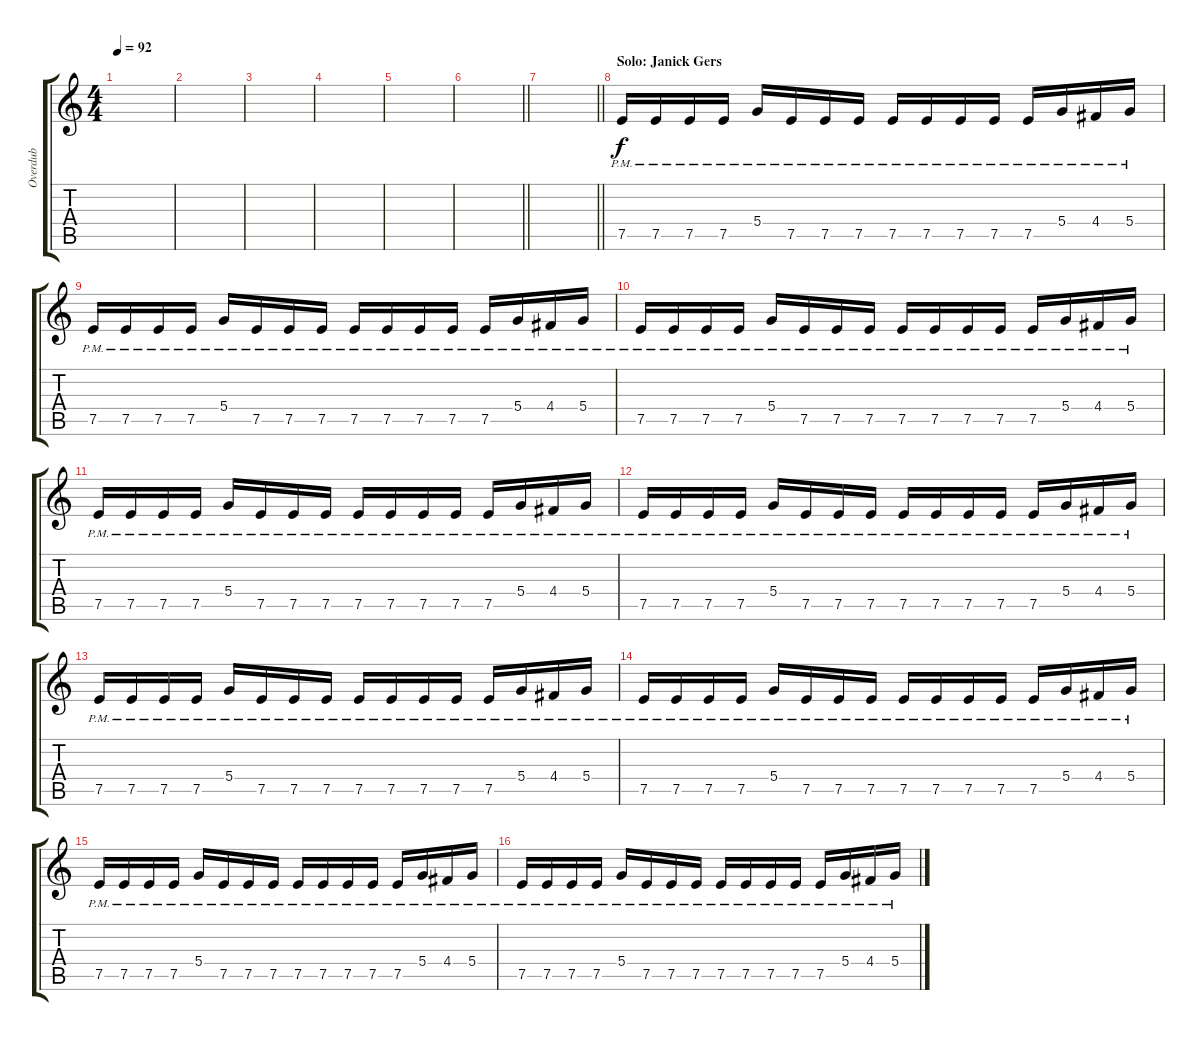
\track ("Overdub" "Overdub") {instrument overdrivenguitar}
\staff {score tabs}
\tuning (E4 B3 G3 D3 A2 E2) {hide}
\ts (4 4)
\tempo 92
\clef g2
\ks c
|
|
|
|
|
\barLineRight lightlight
|
\barLineRight lightlight
|
\section ("" "Solo: Janick Gers")
7.5{pm}.16{balance 8} 7.5{pm}.16 7.5{pm}.16 7.5{pm}.16 5.4{pm}.16 7.5{pm}.16 7.5{pm}.16 7.5{pm}.16 7.5{pm}.16 7.5{pm}.16 7.5{pm}.16 7.5{pm}.16 7.5{pm}.16 5.4{pm}.16 4.4{pm}.16 5.4{pm}.16 |
7.5{pm}.16 7.5{pm}.16 7.5{pm}.16 7.5{pm}.16 5.4{pm}.16 7.5{pm}.16 7.5{pm}.16 7.5{pm}.16 7.5{pm}.16 7.5{pm}.16 7.5{pm}.16 7.5{pm}.16 7.5{pm}.16 5.4{pm}.16 4.4{pm}.16 5.4{pm}.16 |
7.5{pm}.16 7.5{pm}.16 7.5{pm}.16 7.5{pm}.16 5.4{pm}.16 7.5{pm}.16 7.5{pm}.16 7.5{pm}.16 7.5{pm}.16 7.5{pm}.16 7.5{pm}.16 7.5{pm}.16 7.5{pm}.16 5.4{pm}.16 4.4{pm}.16 5.4{pm}.16 |
7.5{pm}.16 7.5{pm}.16 7.5{pm}.16 7.5{pm}.16 5.4{pm}.16 7.5{pm}.16 7.5{pm}.16 7.5{pm}.16 7.5{pm}.16 7.5{pm}.16 7.5{pm}.16 7.5{pm}.16 7.5{pm}.16 5.4{pm}.16 4.4{pm}.16 5.4{pm}.16 |
7.5{pm}.16 7.5{pm}.16 7.5{pm}.16 7.5{pm}.16 5.4{pm}.16 7.5{pm}.16 7.5{pm}.16 7.5{pm}.16 7.5{pm}.16 7.5{pm}.16 7.5{pm}.16 7.5{pm}.16 7.5{pm}.16 5.4{pm}.16 4.4{pm}.16 5.4{pm}.16 |
7.5{pm}.16 7.5{pm}.16 7.5{pm}.16 7.5{pm}.16 5.4{pm}.16 7.5{pm}.16 7.5{pm}.16 7.5{pm}.16 7.5{pm}.16 7.5{pm}.16 7.5{pm}.16 7.5{pm}.16 7.5{pm}.16 5.4{pm}.16 4.4{pm}.16 5.4{pm}.16 |
7.5{pm}.16 7.5{pm}.16 7.5{pm}.16 7.5{pm}.16 5.4{pm}.16 7.5{pm}.16 7.5{pm}.16 7.5{pm}.16 7.5{pm}.16 7.5{pm}.16 7.5{pm}.16 7.5{pm}.16 7.5{pm}.16 5.4{pm}.16 4.4{pm}.16 5.4{pm}.16 |
7.5{pm}.16 7.5{pm}.16 7.5{pm}.16 7.5{pm}.16 5.4{pm}.16 7.5{pm}.16 7.5{pm}.16 7.5{pm}.16 7.5{pm}.16 7.5{pm}.16 7.5{pm}.16 7.5{pm}.16 7.5{pm}.16 5.4{pm}.16 4.4{pm}.16 5.4{pm}.16 |
7.5{pm}.16 7.5{pm}.16 7.5{pm}.16 7.5{pm}.16 5.4{pm}.16 7.5{pm}.16 7.5{pm}.16 7.5{pm}.16 7.5{pm}.16 7.5{pm}.16 7.5{pm}.16 7.5{pm}.16 7.5{pm}.16 5.4{pm}.16 4.4{pm}.16 5.4{pm}.16
